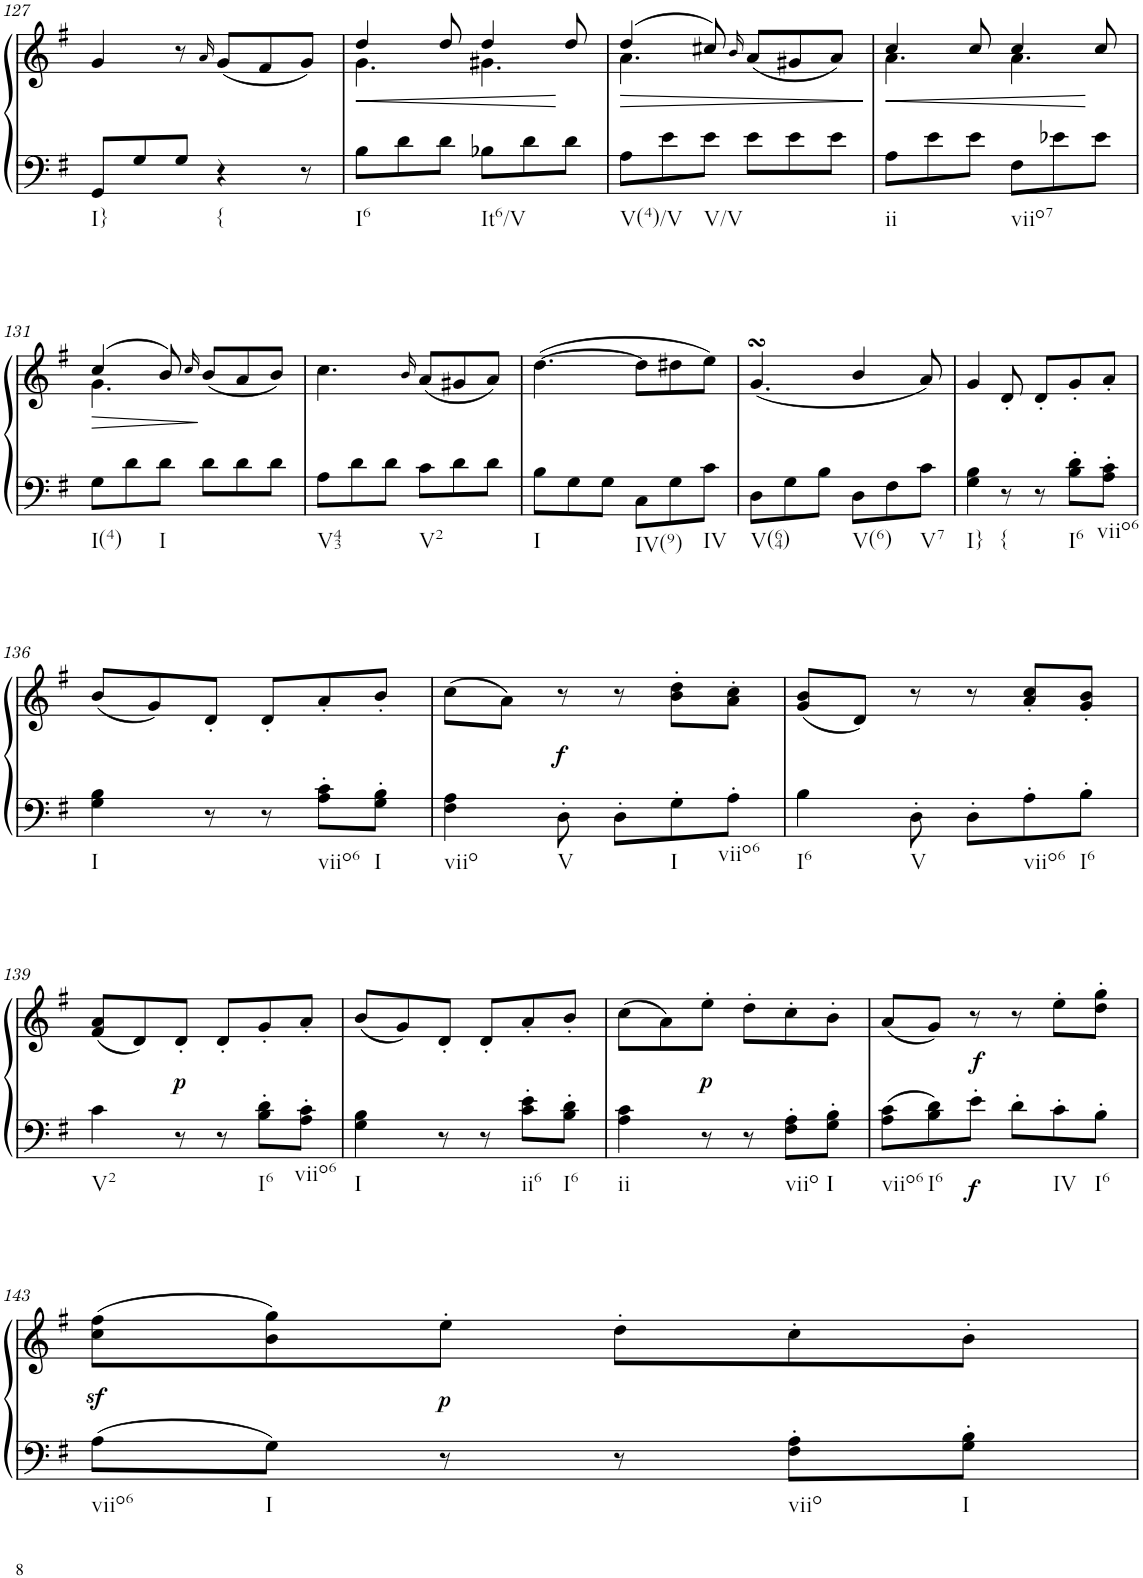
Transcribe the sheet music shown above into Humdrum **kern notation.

**kern	**kern	**dynam
*part1	*part1	*part1
*staff2	*staff1	*staff1/2
*I"Klavier linke Hand	*	*
!!LO:PB:g=z
*clefF4	*clefG2	*
*k[f#]	*k[f#]	*
*M6/8	*M6/8	*
=127	=127	=127
!LO:TX:b:t=I}	!	!
8GG/L	4g/	.
8G/	.	.
8G/J	8r	.
.	16qa/	.
!LO:TX:b:t={	!	!
4r	(8g/L	.
.	8f#/	.
8r	8g/J)	.
=128	=128	=128
!LO:TX:b:t=I6	!	!
!	!	!LO:HP:b
*	*^	*
8B\L	4dd/	4.g\	<
8d\	.	.	.
8d\J	8dd/	.	.
!LO:TX:b:t=It6/V	!	!	!
8B-X\L	4dd/	4.g#X\	.
8d\	.	.	.
8d\J	8dd/	.	[
=129	=129	=129	=129
!LO:TX:b:t=V(4)/V	!	!	!
!	!	!	!LO:HP:b
8A\L	(4dd/	4.a\	>
8e\	.	.	.
!LO:TX:b:t=V/V	!	!	!
8e\J	8cc#X/)	.	.
.	16qb/	.	.
8e\L	(<8a/L	4.ryy	.
8e\	8g#X/	.	.
8e\J	8a/J)	.	.
*	*v	*v	*
.	.	]
=130	=130	=130
!LO:TX:b:t=ii	!	!
!	!	!LO:HP:b
*	*^	*
8A\L	4cc/	4.a\	<
8e\	.	.	.
8e\J	8cc/	.	.
!LO:TX:b:t=viio7	!	!	!
8F#\L	4cc/	4.a\	.
8e-X\	.	.	.
8e-\J	8cc/	.	[
!!LO:LB:g=z	!!
=131	=131	=131	=131
!LO:TX:b:t=I(4)	!	!	!
!	!	!	!LO:HP:b
8G\L	(4cc/	4.g\	>
8d\	.	.	.
!LO:TX:b:t=I	!	!	!
8d\J	8b/)	.	.
.	16qcc/	.	.
8d\L	(<8b/L	4.ryy	.
8d\	8a/	.	.
8d\J	8b/J)	.	.
*	*v	*v	*
.	.	]
=132	=132	=132
!LO:TX:b:t=V43	!	!
8A\L	4.cc\	.
8d\	.	.
8d\J	.	.
.	16qb/	.
!LO:TX:b:t=V2	!	!
8c\L	(8a/L	.
8d\	8g#X/	.
8d\J	8a/J)	.
=133	=133	=133
!LO:TX:b:t=I	!	!
8B\L	([4.dd\	.
8G\	.	.
8G\J	.	.
!LO:TX:b:t=IV(9)	!	!
8C\L	8dd\L]	.
8G\	8dd#X\	.
!LO:TX:b:t=IV	!	!
8c\J	8ee\J)	.
=134	=134	=134
!LO:TX:b:t=V(64)	!	!
8D\L	(4.gsSSs/	.
8G\	.	.
8B\J	.	.
!LO:TX:b:t=V(6)	!	!
8D\L	4b/	.
8F#\	.	.
!LO:TX:b:t=V7	!	!
8c\J	8a/)	.
=135	=135	=135
!LO:TX:b:t=I}	!	!
4G\ 4B\	4g/	.
!LO:TX:b:t={	!	!
8r	8d'/	.
8r	8d'/L	.
!LO:TX:b:t=I6	!	!
8B\' 8d\'L	8g'/	.
!LO:TX:b:t=viio6	!	!
8A\' 8c\'J	8a'/J	.
!!LO:LB:g=z
=136	=136	=136
!LO:TX:b:t=I	!	!
4G\ 4B\	(8b/L	.
.	8g/)	.
8r	8d'/J	.
8r	8d'/L	.
!LO:TX:b:t=viio6	!	!
8A\' 8c\'L	8a'/	.
!LO:TX:b:t=I	!	!
8G\' 8B\'J	8b'/J	.
=137	=137	=137
!LO:TX:b:t=viio	!	!
4F#\ 4A\	(8cc\L	.
.	8a\J)	.
!LO:TX:b:t=V	!	!
!	!	!LO:DY:b
8D'\	8r	f
8D'\L	8r	.
!LO:TX:b:t=I	!	!
8G'\	8b\' 8dd\'L	.
!LO:TX:b:t=viio6	!	!
8A'\J	8a\' 8cc\'J	.
=138	=138	=138
!LO:TX:b:t=I6	!	!
4B\	(8g/ 8b/L	.
.	8d/J)	.
!LO:TX:b:t=V	!	!
8D'\	8r	.
8D'\L	8r	.
!LO:TX:b:t=viio6	!	!
8A'\	8a/' 8cc/'L	.
!LO:TX:b:t=I6	!	!
8B'\J	8g/' 8b/'J	.
!!LO:LB:g=z
=139	=139	=139
!LO:TX:b:t=V2	!	!
4c\	(8f#/ 8a/L	.
.	8d/)	.
!	!	!LO:DY:b
8r	8d'/J	p
8r	8d'/L	.
!LO:TX:b:t=I6	!	!
8B\' 8d\'L	8g'/	.
!LO:TX:b:t=viio6	!	!
8A\' 8c\'J	8a'/J	.
=140	=140	=140
!LO:TX:b:t=I	!	!
4G\ 4B\	(8b/L	.
.	8g/)	.
8r	8d'/J	.
8r	8d'/L	.
!LO:TX:b:t=ii6	!	!
8c\' 8e\'L	8a'/	.
!LO:TX:b:t=I6	!	!
8B\' 8d\'J	8b'/J	.
=141	=141	=141
!LO:TX:b:t=ii	!	!
4A\ 4c\	(8cc\L	.
.	8a\)	.
!	!	!LO:DY:b
8r	8ee'\J	p
8r	8dd'\L	.
!LO:TX:b:t=viio	!	!
8F#\' 8A\'L	8cc'\	.
!LO:TX:b:t=I	!	!
8G\' 8B\'J	8b'\J	.
=142	=142	=142
!LO:TX:b:t=viio6	!	!
8A\ 8c\L	(8a/L	.
!LO:TX:b:t=I6	!	!
8B\ 8d\	8g/J)	.
!	!	!LO:DY:b=2
!	!	!LO:DY:n=1:b
8e'\J	8r	f f
8d'\L	8r	.
!LO:TX:b:t=IV	!	!
8c'\	8ee'\L	.
!LO:TX:b:t=I6	!	!
8B'\J	8dd\' 8gg\'J	.
!!LO:LB:g=z
=143	=143	=143
!LO:TX:b:t=viio6	!	!
8A\L	(8cc\z< 8ff#\z<L	.
!LO:TX:b:t=I	!	!
8G\J	8b\ 8gg\)	.
!	!	!LO:DY:b
8r	8ee'\J	p
8r	8dd'\L	.
!LO:TX:b:t=viio	!	!
8F#\' 8A\'L	8cc'\	.
!LO:TX:b:t=I	!	!
8G\' 8B\'J	8b'\J	.
=	=	=
*-	*-	*-
